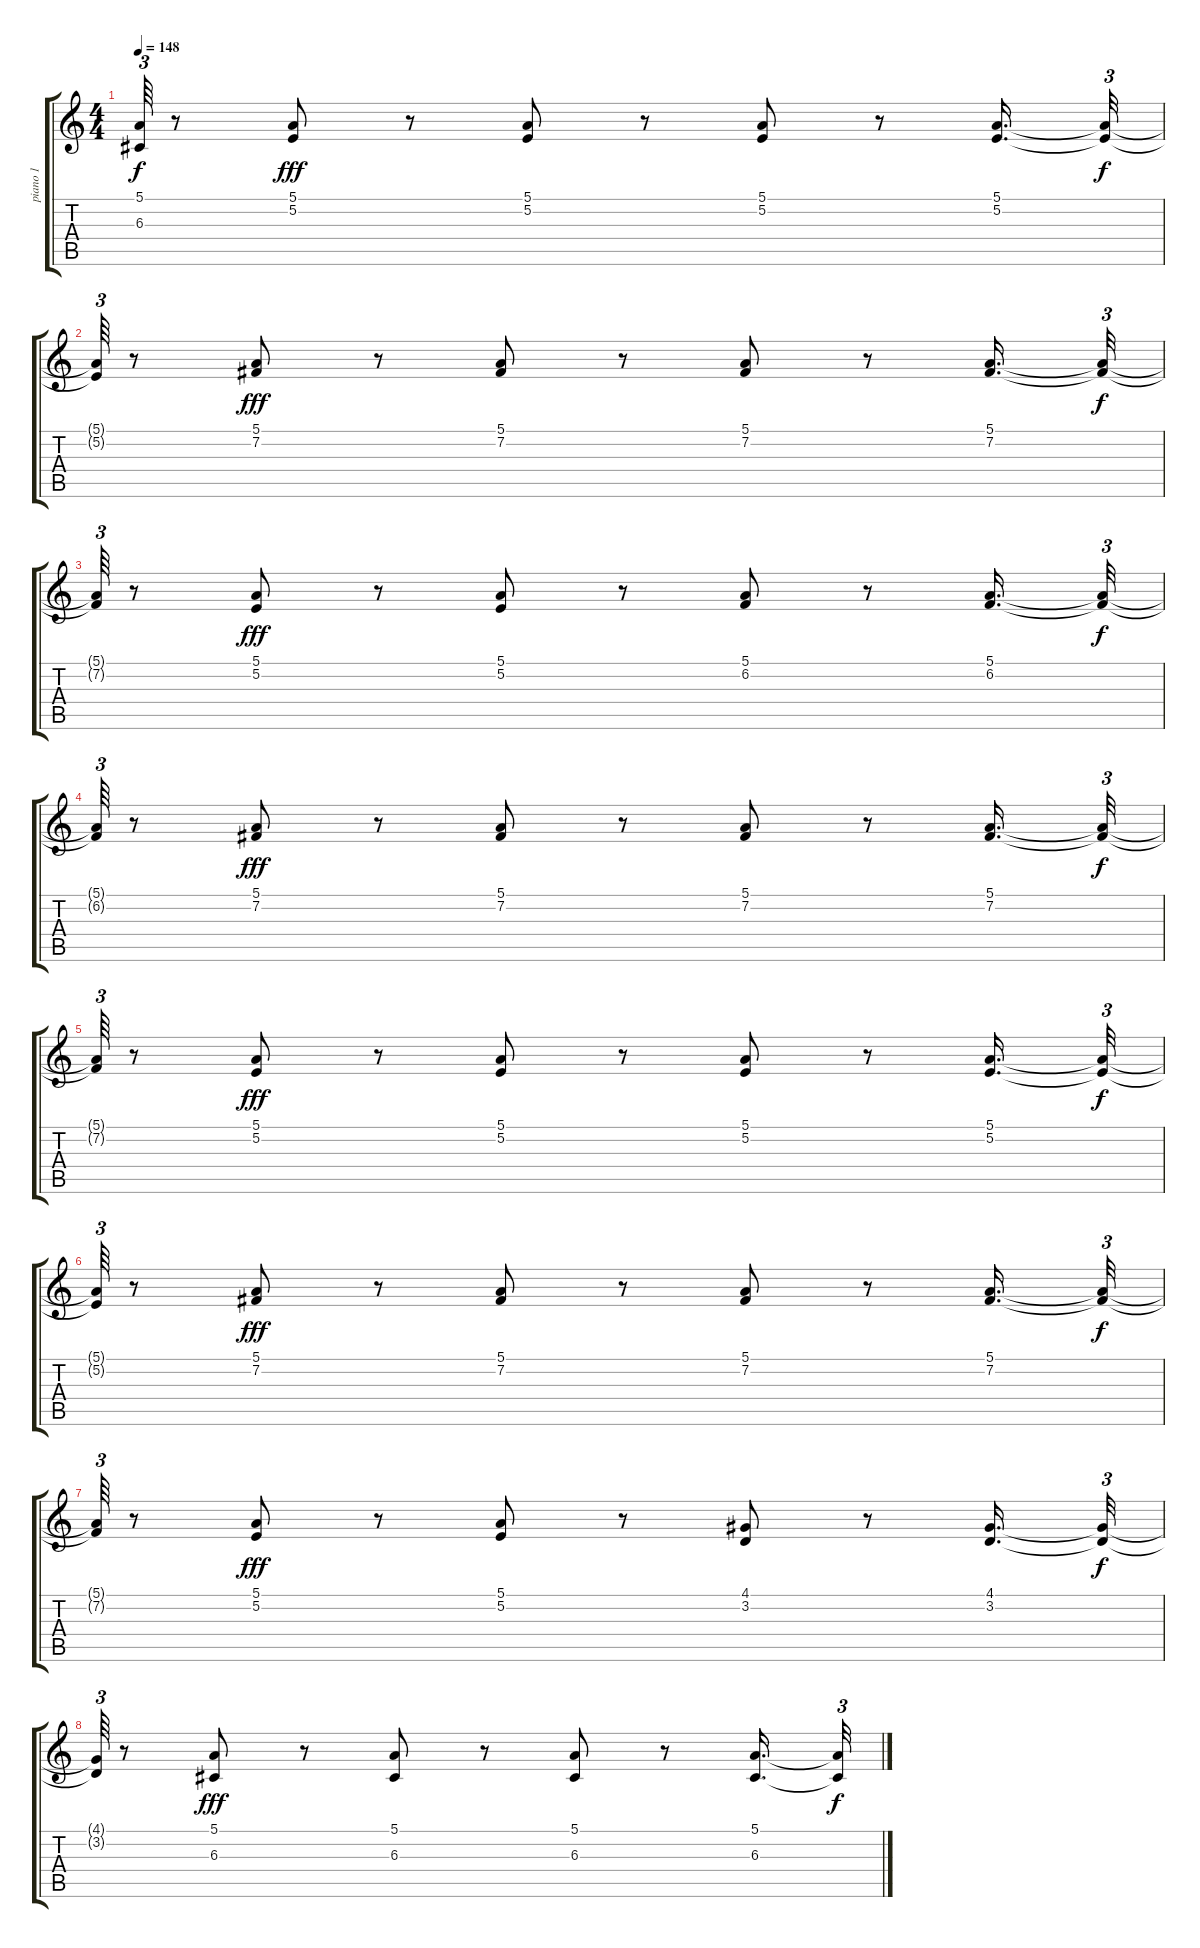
\track ("piano 1" "piano 1") {instrument brightacousticpiano}
\staff {score tabs}
\tuning (E4 B3 G3 D3 A2 E2) {hide}
\ts (4 4)
\tempo 148
\clef g2
\ks c
(5.1{t} 6.3{t}).64{tu (3 2) dy f} r.8 (5.1 5.2).8{dy fff} r.8 (5.1 5.2).8 r.8 (5.1 5.2).8 r.8 (5.1 5.2).16{d} (5.1{t} 5.2{t}).32{tu (3 2) dy f} |
(5.1{t} 5.2{t}).64{tu (3 2)} r.8 (5.1 7.2).8{dy fff} r.8 (5.1 7.2).8 r.8 (5.1 7.2).8 r.8 (5.1 7.2).16{d} (5.1{t} 7.2{t}).32{tu (3 2) dy f} |
(5.1{t} 7.2{t}).64{tu (3 2)} r.8 (5.1 5.2).8{dy fff} r.8 (5.1 5.2).8 r.8 (5.1 6.2).8 r.8 (5.1 6.2).16{d} (5.1{t} 6.2{t}).32{tu (3 2) dy f} |
(5.1{t} 6.2{t}).64{tu (3 2)} r.8 (5.1 7.2).8{dy fff} r.8 (5.1 7.2).8 r.8 (5.1 7.2).8 r.8 (5.1 7.2).16{d} (5.1{t} 7.2{t}).32{tu (3 2) dy f} |
(5.1{t} 7.2{t}).64{tu (3 2)} r.8 (5.1 5.2).8{dy fff} r.8 (5.1 5.2).8 r.8 (5.1 5.2).8 r.8 (5.1 5.2).16{d} (5.1{t} 5.2{t}).32{tu (3 2) dy f} |
(5.1{t} 5.2{t}).64{tu (3 2)} r.8 (5.1 7.2).8{dy fff} r.8 (5.1 7.2).8 r.8 (5.1 7.2).8 r.8 (5.1 7.2).16{d} (5.1{t} 7.2{t}).32{tu (3 2) dy f} |
(5.1{t} 7.2{t}).64{tu (3 2)} r.8 (5.1 5.2).8{dy fff} r.8 (5.1 5.2).8 r.8 (4.1 3.2).8 r.8 (4.1 3.2).16{d} (4.1{t} 3.2{t}).32{tu (3 2) dy f} |
(4.1{t} 3.2{t}).64{tu (3 2)} r.8 (5.1 6.3).8{dy fff} r.8 (5.1 6.3).8 r.8 (5.1 6.3).8 r.8 (5.1 6.3).16{d} (5.1{t} 6.3{t}).32{tu (3 2) dy f}
